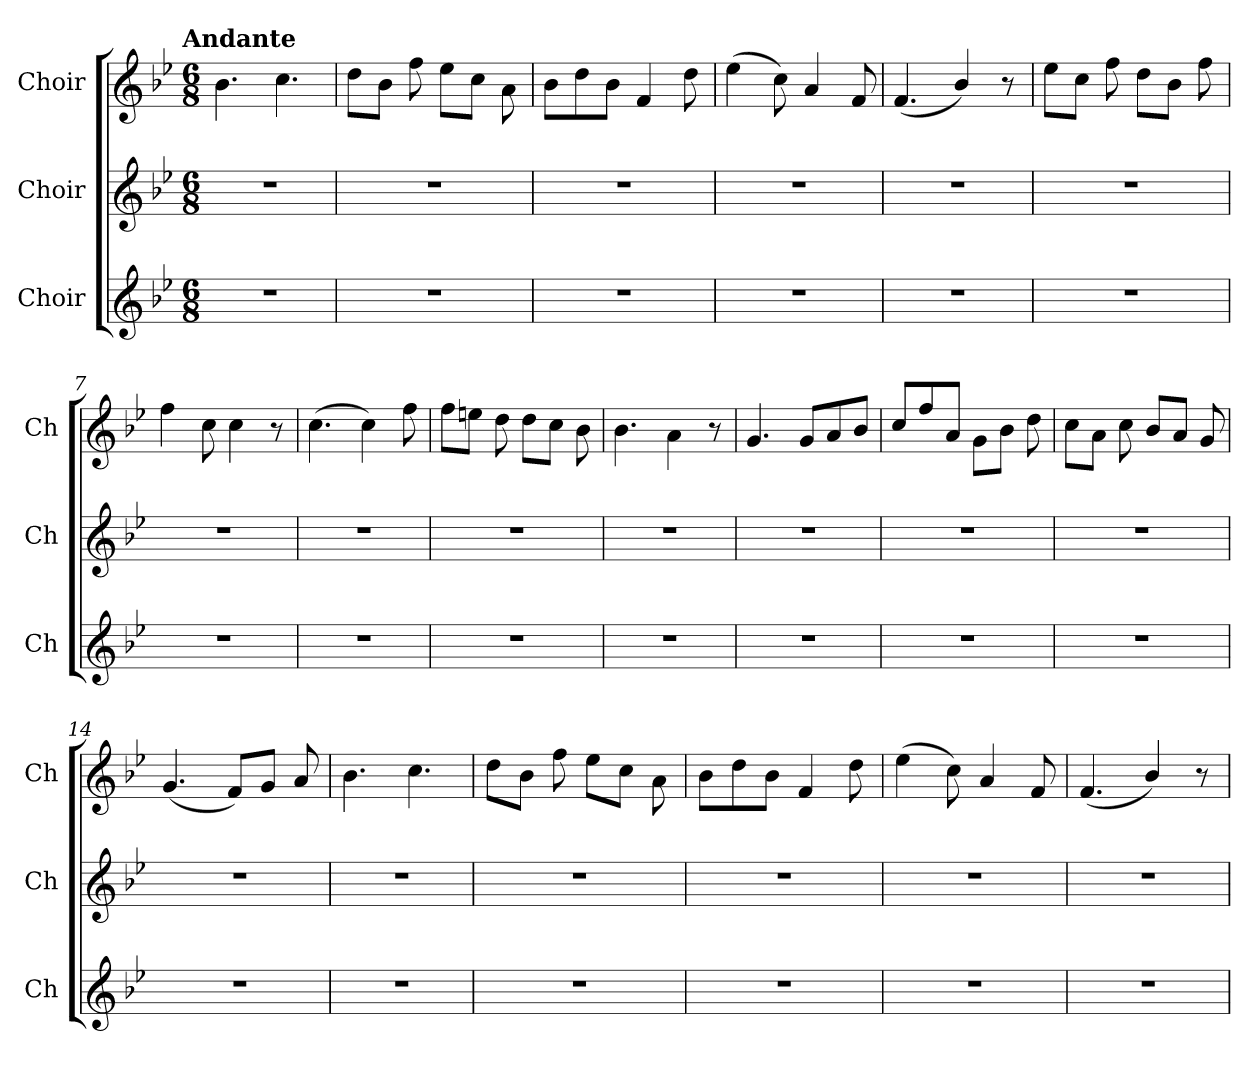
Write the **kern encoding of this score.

**kern	**kern	**kern
*part3	*part2	*part1
*staff3	*staff2	*staff1
*I"Choir	*I"Choir	*I"Choir
*I'Ch	*I'Ch	*I'Ch
*clefG2	*clefG2	*clefG2
*k[b-e-]	*k[b-e-]	*k[b-e-]
!!LO:TX:omd:t=Andante
*M6/8	*M6/8	*M6/8
*MM92	*MM92	*MM92
=1	=1	=1
2.r	2.r	4.b-\
.	.	4.cc\
=2	=2	=2
2.r	2.r	8dd\L
.	.	8b-\J
.	.	8ff\
.	.	8ee-\L
.	.	8cc\J
.	.	8a\
=3	=3	=3
2.r	2.r	8b-\L
.	.	8dd\
.	.	8b-\J
.	.	4f/
.	.	8dd\
=4	=4	=4
2.r	2.r	(>4ee-\
.	.	8cc\)
.	.	4a/
.	.	8f/
!!LO:LB:g=z
=5	=5	=5
2.r	2.r	(<4.f/
.	.	4b-/)
.	.	8r
=6	=6	=6
2.r	2.r	8ee-\L
.	.	8cc\J
.	.	8ff\
.	.	8dd\L
.	.	8b-\J
.	.	8ff\
=7	=7	=7
2.r	2.r	4ff\
.	.	8cc\
.	.	4cc\
.	.	8r
=8	=8	=8
2.r	2.r	(>4.cc\
.	.	4cc\)
.	.	8ff\
=9	=9	=9
2.r	2.r	8ff\L
.	.	8een\J
.	.	8dd\
.	.	8dd\L
.	.	8cc\J
.	.	8b-\
!!LO:LB:g=z
=10	=10	=10
2.r	2.r	4.b-\
.	.	4a\
.	.	8r
=11	=11	=11
2.r	2.r	4.g/
.	.	8g!/L
.	.	8a!/
.	.	8b-!/J
=12	=12	=12
2.r	2.r	8cc!/L
.	.	8ff!/
.	.	8a!/J
.	.	8g\L
.	.	8b-\J
.	.	8dd\
=13	=13	=13
2.r	2.r	8cc\L
.	.	8a\J
.	.	8cc\
.	.	8b-/L
.	.	8a/J
.	.	8g/
=14	=14	=14
2.r	2.r	(<4.g/
.	.	8f!/L)
.	.	8g!/J
.	.	8a!/
!!LO:LB:g=z
=15	=15	=15
2.r	2.r	4.b-\
.	.	4.cc\
=16	=16	=16
2.r	2.r	8dd\L
.	.	8b-\J
.	.	8ff\
.	.	8ee-\L
.	.	8cc\J
.	.	8a\
=17	=17	=17
2.r	2.r	8b-\L
.	.	8dd\
.	.	8b-\J
.	.	4f/
.	.	8dd\
=18	=18	=18
2.r	2.r	(>4ee-\
.	.	8cc\)
.	.	4a/
.	.	8f/
=19	=19	=19
2.r	2.r	(<4.f/
.	.	4b-/)
.	.	8r
=	=	=
*-	*-	*-
